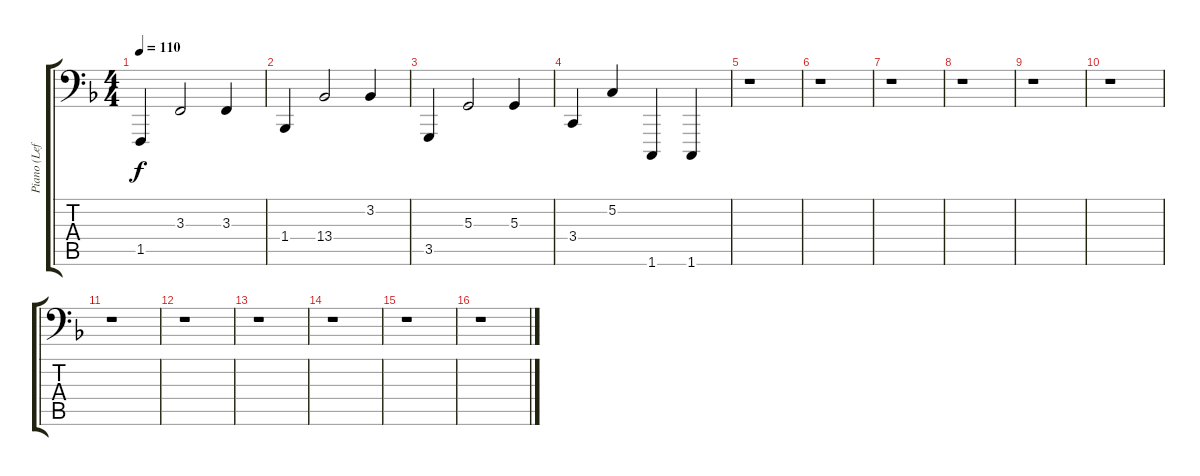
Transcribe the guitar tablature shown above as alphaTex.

\track ("Piano (Left hand) (Intro)" "Piano (Lef") {instrument brightacousticpiano}
\staff {score tabs}
\tuning (C3 G2 D2 A1 E1 B0) {hide}
\ts (4 4)
\tempo 110
\clef f4
\ks f
1.5.4{dy f instrument brightacousticpiano} 3.3.2 3.3.4 |
1.4.4 13.4.2 3.2.4 |
3.5.4 5.3.2 5.3.4 |
3.4.4 5.2.4 1.6.4 1.6.4 |
r.1 |
r.1 |
r.1 |
r.1 |
r.1 |
r.1 |
r.1 |
r.1 |
r.1 |
r.1 |
r.1 |
r.1
